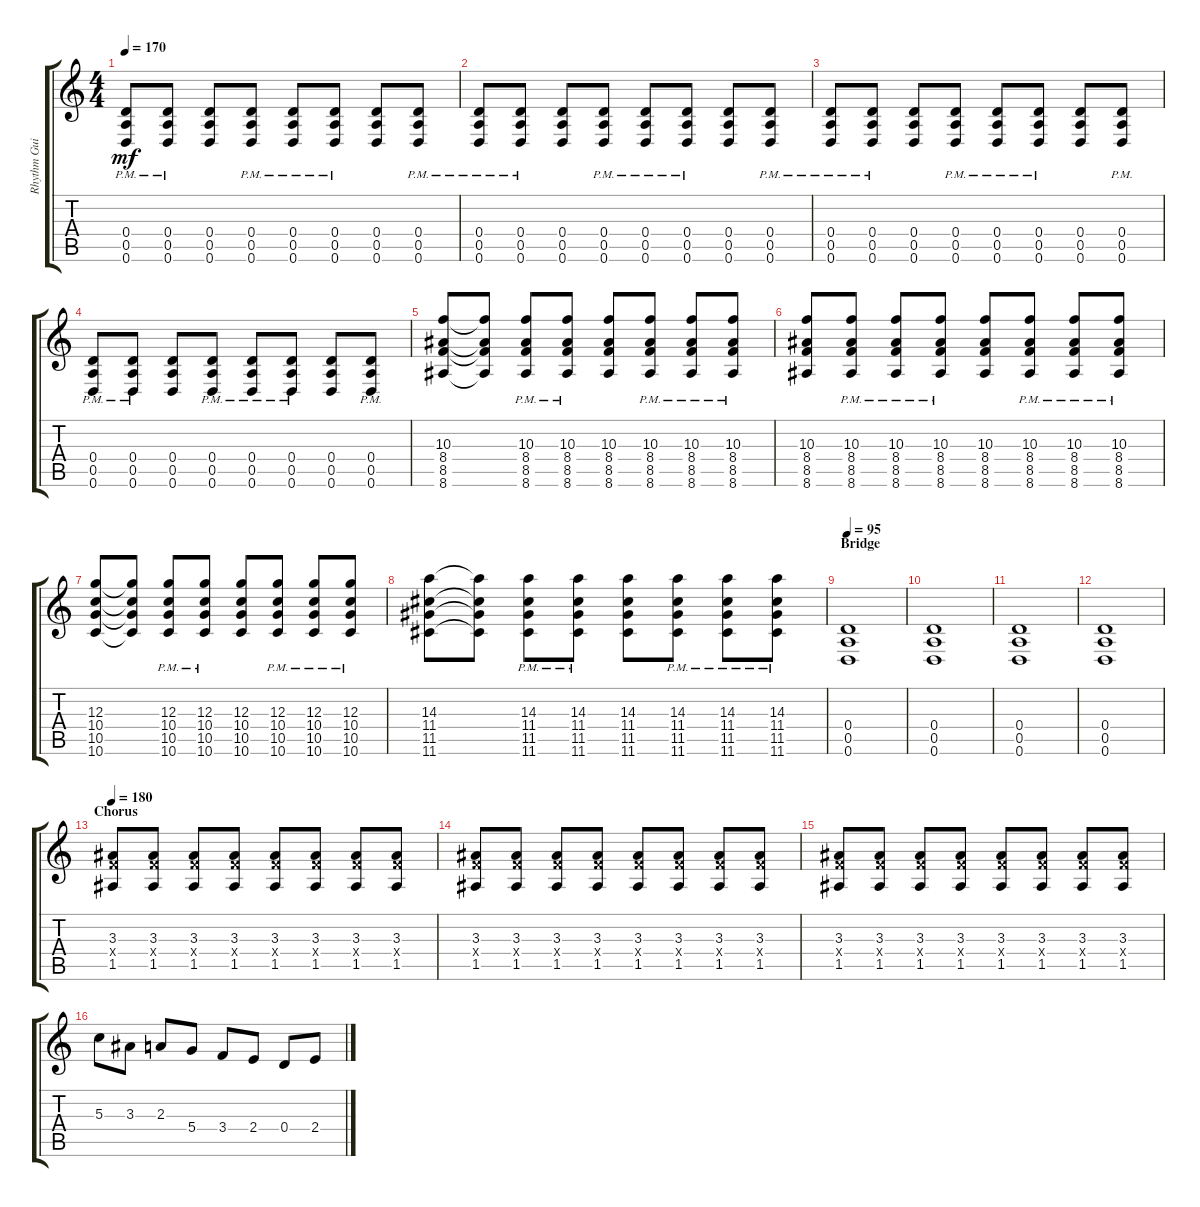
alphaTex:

\track ("Rhythm Guitar" "Rhythm Gui") {instrument distortionguitar}
\staff {score tabs}
\tuning (E4 B3 G3 D3 A2 D2) {hide}
\ts (4 4)
\tempo 170
\clef g2
\ks c
(0.4{pm} 0.5{pm} 0.6{pm}).8{dy mf} (0.4{pm} 0.5{pm} 0.6{pm}).8 (0.4 0.5 0.6).8 (0.4{pm} 0.5{pm} 0.6{pm}).8 (0.4{pm} 0.5{pm} 0.6{pm}).8 (0.4{pm} 0.5{pm} 0.6{pm}).8 (0.4 0.5 0.6).8 (0.4{pm} 0.5{pm} 0.6{pm}).8 |
(0.4{pm} 0.5{pm} 0.6{pm}).8 (0.4{pm} 0.5{pm} 0.6{pm}).8 (0.4 0.5 0.6).8 (0.4{pm} 0.5{pm} 0.6{pm}).8 (0.4{pm} 0.5{pm} 0.6{pm}).8 (0.4{pm} 0.5{pm} 0.6{pm}).8 (0.4 0.5 0.6).8 (0.4{pm} 0.5{pm} 0.6{pm}).8 |
(0.4{pm} 0.5{pm} 0.6{pm}).8 (0.4{pm} 0.5{pm} 0.6{pm}).8 (0.4 0.5 0.6).8 (0.4{pm} 0.5{pm} 0.6{pm}).8 (0.4{pm} 0.5{pm} 0.6{pm}).8 (0.4{pm} 0.5{pm} 0.6{pm}).8 (0.4 0.5 0.6).8 (0.4{pm} 0.5{pm} 0.6{pm}).8 |
(0.4{pm} 0.5{pm} 0.6{pm}).8 (0.4{pm} 0.5{pm} 0.6{pm}).8 (0.4 0.5 0.6).8 (0.4{pm} 0.5{pm} 0.6{pm}).8 (0.4{pm} 0.5{pm} 0.6{pm}).8 (0.4{pm} 0.5{pm} 0.6{pm}).8 (0.4 0.5 0.6).8 (0.4{pm} 0.5{pm} 0.6{pm}).8 |
(10.3 8.4 8.5 8.6).8 (10.3{t} 8.4{t} 8.5{t} 8.6{t}).8 (10.3 8.4{pm} 8.5{pm} 8.6{pm}).8 (10.3 8.4{pm} 8.5{pm} 8.6{pm}).8 (10.3 8.4 8.5 8.6).8 (10.3{pm} 8.4{pm} 8.5{pm} 8.6{pm}).8 (10.3 8.4{pm} 8.5{pm} 8.6{pm}).8 (10.3 8.4{pm} 8.5{pm} 8.6{pm}).8 |
(10.3 8.4 8.5 8.6).8 (10.3 8.4{pm} 8.5{pm} 8.6{pm}).8 (10.3{pm} 8.4{pm} 8.5{pm} 8.6{pm}).8 (10.3 8.4{pm} 8.5{pm} 8.6{pm}).8 (10.3 8.4 8.5 8.6).8 (10.3{pm} 8.4{pm} 8.5{pm} 8.6{pm}).8 (10.3{pm} 8.4{pm} 8.5{pm} 8.6{pm}).8 (10.3{pm} 8.4{pm} 8.5{pm} 8.6{pm}).8 |
(12.3 10.4 10.5 10.6).8 (12.3{t} 10.4{t} 10.5{t} 10.6{t}).8 (12.3 10.4{pm} 10.5{pm} 10.6{pm}).8 (12.3 10.4{pm} 10.5{pm} 10.6{pm}).8 (12.3 10.4 10.5 10.6).8 (12.3{pm} 10.4{pm} 10.5{pm} 10.6{pm}).8 (12.3 10.4{pm} 10.5{pm} 10.6{pm}).8 (12.3 10.4{pm} 10.5{pm} 10.6{pm}).8 |
(14.3 11.4 11.5 11.6).8 (14.3{t} 11.4{t} 11.5{t} 11.6{t}).8 (14.3 11.4{pm} 11.5{pm} 11.6{pm}).8 (14.3 11.4{pm} 11.5{pm} 11.6{pm}).8 (14.3 11.4 11.5 11.6).8 (14.3{pm} 11.4{pm} 11.5{pm} 11.6{pm}).8 (14.3 11.4{pm} 11.5{pm} 11.6{pm}).8 (14.3 11.4{pm} 11.5{pm} 11.6{pm}).8 |
\section ("" "Bridge")
\tempo 95
(0.4 0.5 0.6).1 |
(0.4 0.5 0.6).1 |
(0.4 0.5 0.6).1 |
(0.4 0.5 0.6).1 |
\section ("" "Chorus")
\tempo 180
(3.3 3.4{x} 1.5).8 (3.3 3.4{x} 1.5).8 (3.3 3.4{x} 1.5).8 (3.3 3.4{x} 1.5).8 (3.3 3.4{x} 1.5).8 (3.3 3.4{x} 1.5).8 (3.3 3.4{x} 1.5).8 (3.3 3.4{x} 1.5).8 |
(3.3 3.4{x} 1.5).8 (3.3 3.4{x} 1.5).8 (3.3 3.4{x} 1.5).8 (3.3 3.4{x} 1.5).8 (3.3 3.4{x} 1.5).8 (3.3 3.4{x} 1.5).8 (3.3 3.4{x} 1.5).8 (3.3 3.4{x} 1.5).8 |
(3.3 3.4{x} 1.5).8 (3.3 3.4{x} 1.5).8 (3.3 3.4{x} 1.5).8 (3.3 3.4{x} 1.5).8 (3.3 3.4{x} 1.5).8 (3.3 3.4{x} 1.5).8 (3.3 3.4{x} 1.5).8 (3.3 3.4{x} 1.5).8 |
5.3.8 3.3.8 2.3.8 5.4.8 3.4.8 2.4.8 0.4.8 2.4.8
